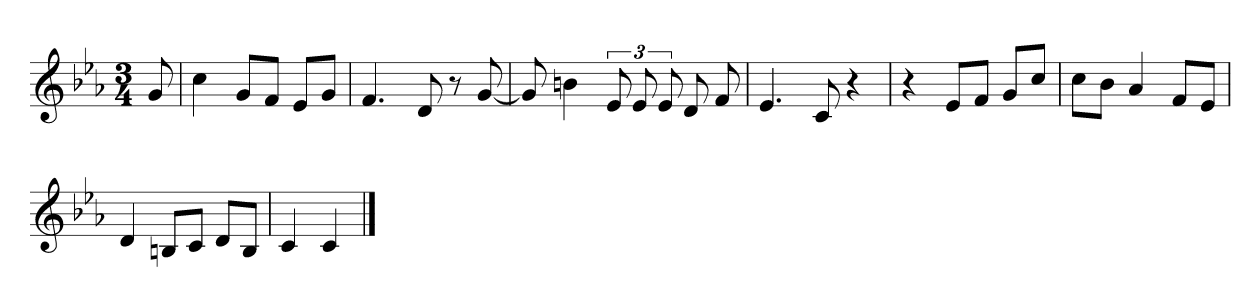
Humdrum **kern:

**kern
*part1
*staff1
*clefG2
*k[b-e-a-]
*M3/4
*MM112
=
8g
=
4cc
8g/L
8f/J
8e-/L
8g/J
=
4.f
8d
8r
[8g
=
8g]
4bn
12e-
12e-
12e-
8d
8f
=
4.e-
8c
4r
=
4r
8e-/L
8f/J
8g/L
8cc/J
=
8cc\L
8b-\J
4a-
8f/L
8e-/J
=
4d
8Bn/L
8c/J
8d/L
8B/J
=
4c
4c
==
*-
